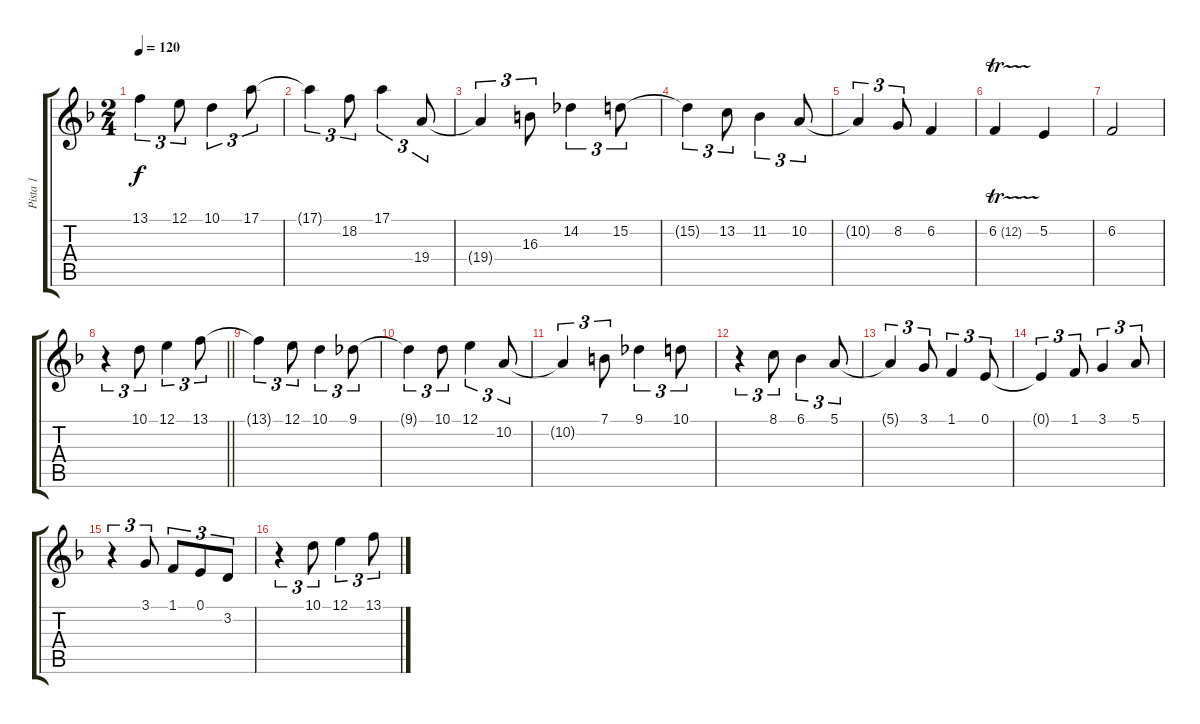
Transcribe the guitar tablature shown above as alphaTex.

\track ("Pista 1" "Pista 1") {instrument flute}
\staff {score tabs}
\tuning (E4 B3 G3 D3 A2 E2) {hide}
\ts (2 4)
\tempo 120
\clef g2
\ks dminor
13.1{t}.4{tu (3 2) dy f} 12.1.8{tu (3 2)} 10.1.4{tu (3 2)} 17.1.8{tu (3 2)} |
17.1{t}.4{tu (3 2)} 18.2.8{tu (3 2)} 17.1.4{tu (3 2)} 19.4.8{tu (3 2)} |
19.4{t}.4{tu (3 2)} 16.3.8{tu (3 2)} 14.2.4{tu (3 2)} 15.2.8{tu (3 2)} |
15.2{t}.4{tu (3 2)} 13.2.8{tu (3 2)} 11.2.4{tu (3 2)} 10.2.8{tu (3 2)} |
10.2{t}.4{tu (3 2)} 8.2.8{tu (3 2)} 6.2.4 |
6.2{tr (12 32)}.4 5.2.4 |
6.2.2 |
\barLineRight lightlight
r.4{tu (3 2) volume 15 instrument flute} 10.1.8{tu (3 2)} 12.1.4{tu (3 2)} 13.1.8{tu (3 2)} |
13.1{t}.4{tu (3 2)} 12.1.8{tu (3 2)} 10.1.4{tu (3 2)} 9.1.8{tu (3 2)} |
9.1{t}.4{tu (3 2)} 10.1.8{tu (3 2)} 12.1.4{tu (3 2)} 10.2.8{tu (3 2)} |
10.2{t}.4{tu (3 2)} 7.1.8{tu (3 2)} 9.1.4{tu (3 2)} 10.1.8{tu (3 2)} |
r.4{tu (3 2)} 8.1.8{tu (3 2)} 6.1.4{tu (3 2)} 5.1.8{tu (3 2)} |
5.1{t}.4{tu (3 2)} 3.1.8{tu (3 2)} 1.1.4{tu (3 2)} 0.1.8{tu (3 2)} |
0.1{t}.4{tu (3 2)} 1.1.8{tu (3 2)} 3.1.4{tu (3 2)} 5.1.8{tu (3 2)} |
r.4{tu (3 2)} 3.1.8{tu (3 2)} 1.1.8{tu (3 2)} 0.1.8{tu (3 2)} 3.2.8{tu (3 2)} |
r.4{tu (3 2)} 10.1.8{tu (3 2)} 12.1.4{tu (3 2)} 13.1.8{tu (3 2)}
